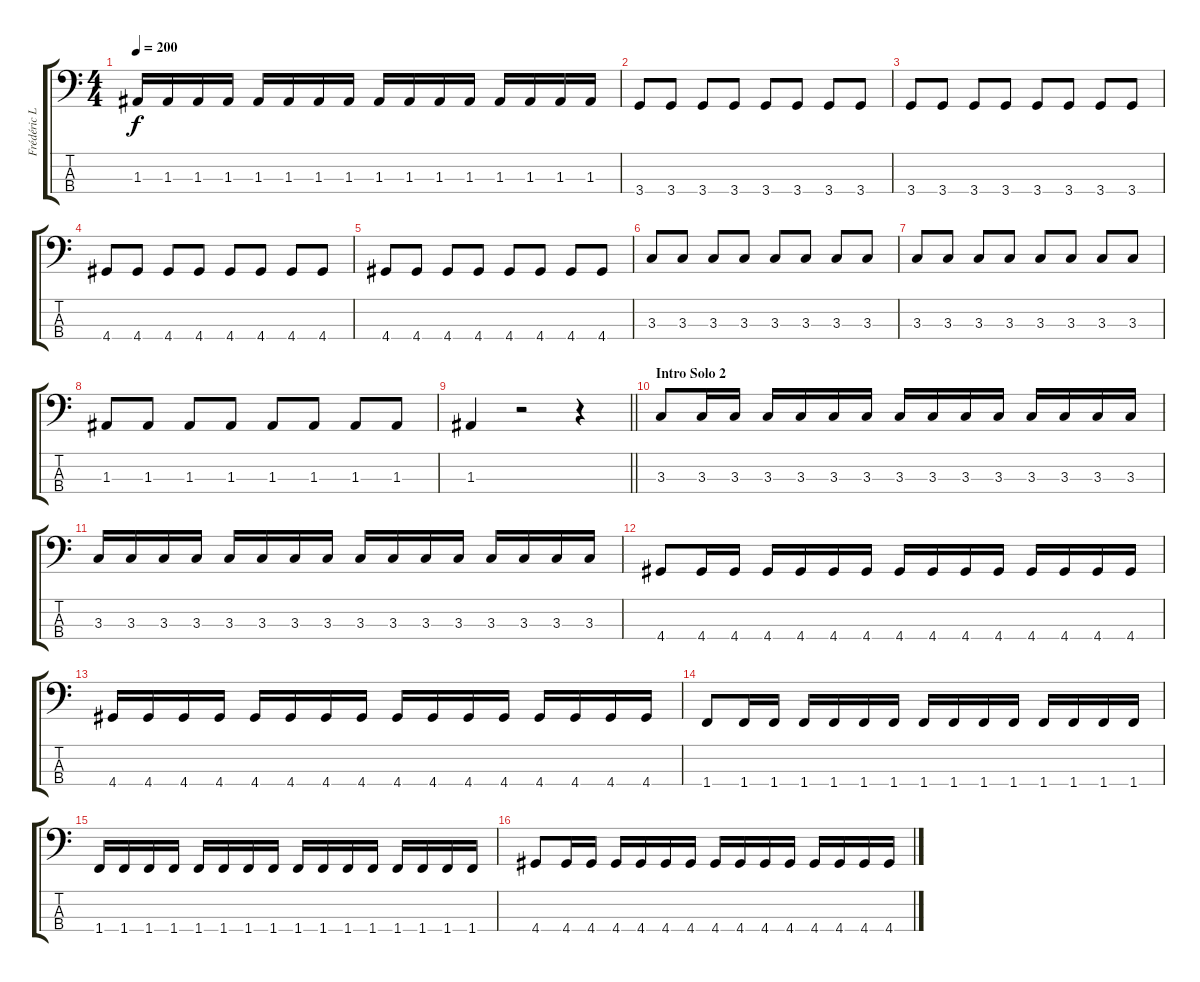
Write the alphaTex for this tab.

\track ("Frédéric Leclercq (Bass)" "Frédéric L") {instrument electricbassfinger}
\staff {score tabs}
\tuning (G2 D2 A1 E1) {hide}
\ts (4 4)
\tempo 200
\clef f4
\ks aminor
1.3.16{dy f} 1.3.16 1.3.16 1.3.16 1.3.16 1.3.16 1.3.16 1.3.16 1.3.16 1.3.16 1.3.16 1.3.16 1.3.16 1.3.16 1.3.16 1.3.16 |
3.4.8 3.4.8 3.4.8 3.4.8 3.4.8 3.4.8 3.4.8 3.4.8 |
3.4.8 3.4.8 3.4.8 3.4.8 3.4.8 3.4.8 3.4.8 3.4.8 |
4.4.8 4.4.8 4.4.8 4.4.8 4.4.8 4.4.8 4.4.8 4.4.8 |
4.4.8 4.4.8 4.4.8 4.4.8 4.4.8 4.4.8 4.4.8 4.4.8 |
3.3.8 3.3.8 3.3.8 3.3.8 3.3.8 3.3.8 3.3.8 3.3.8 |
3.3.8 3.3.8 3.3.8 3.3.8 3.3.8 3.3.8 3.3.8 3.3.8 |
1.3.8 1.3.8 1.3.8 1.3.8 1.3.8 1.3.8 1.3.8 1.3.8 |
\barLineRight lightlight
1.3.4 r.2 r.4 |
\section ("" "Intro Solo 2")
3.3.8 3.3.16 3.3.16 3.3.16 3.3.16 3.3.16 3.3.16 3.3.16 3.3.16 3.3.16 3.3.16 3.3.16 3.3.16 3.3.16 3.3.16 |
3.3.16 3.3.16 3.3.16 3.3.16 3.3.16 3.3.16 3.3.16 3.3.16 3.3.16 3.3.16 3.3.16 3.3.16 3.3.16 3.3.16 3.3.16 3.3.16 |
4.4.8 4.4.16 4.4.16 4.4.16 4.4.16 4.4.16 4.4.16 4.4.16 4.4.16 4.4.16 4.4.16 4.4.16 4.4.16 4.4.16 4.4.16 |
4.4.16 4.4.16 4.4.16 4.4.16 4.4.16 4.4.16 4.4.16 4.4.16 4.4.16 4.4.16 4.4.16 4.4.16 4.4.16 4.4.16 4.4.16 4.4.16 |
1.4.8 1.4.16 1.4.16 1.4.16 1.4.16 1.4.16 1.4.16 1.4.16 1.4.16 1.4.16 1.4.16 1.4.16 1.4.16 1.4.16 1.4.16 |
1.4.16 1.4.16 1.4.16 1.4.16 1.4.16 1.4.16 1.4.16 1.4.16 1.4.16 1.4.16 1.4.16 1.4.16 1.4.16 1.4.16 1.4.16 1.4.16 |
4.4.8 4.4.16 4.4.16 4.4.16 4.4.16 4.4.16 4.4.16 4.4.16 4.4.16 4.4.16 4.4.16 4.4.16 4.4.16 4.4.16 4.4.16
